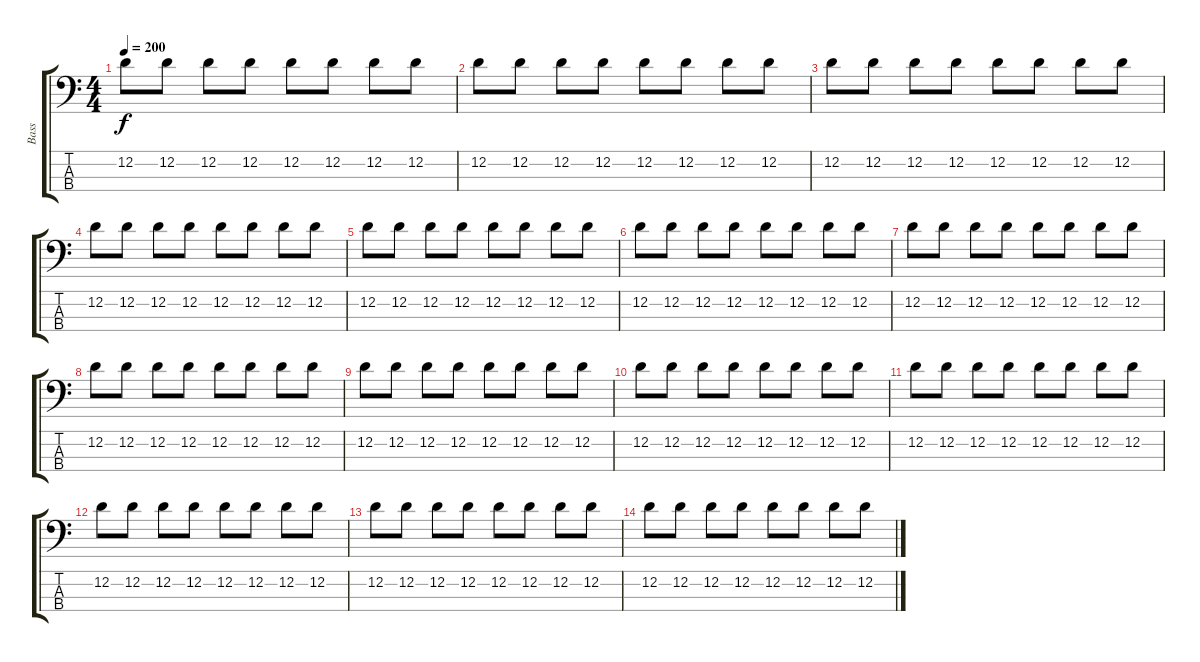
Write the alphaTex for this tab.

\track ("Bass" "Bass") {instrument electricbasspick}
\staff {score tabs}
\tuning (G2 D2 A1 D1) {hide}
\ts (4 4)
\tempo 200
\clef f4
\ks c
12.2.8{dy f} 12.2.8 12.2.8 12.2.8 12.2.8 12.2.8 12.2.8 12.2.8 |
12.2.8 12.2.8 12.2.8 12.2.8 12.2.8 12.2.8 12.2.8 12.2.8 |
12.2.8 12.2.8 12.2.8 12.2.8 12.2.8 12.2.8 12.2.8 12.2.8 |
12.2.8 12.2.8 12.2.8 12.2.8 12.2.8 12.2.8 12.2.8 12.2.8 |
12.2.8 12.2.8 12.2.8 12.2.8 12.2.8 12.2.8 12.2.8 12.2.8 |
12.2.8 12.2.8 12.2.8 12.2.8 12.2.8 12.2.8 12.2.8 12.2.8 |
12.2.8 12.2.8 12.2.8 12.2.8 12.2.8 12.2.8 12.2.8 12.2.8 |
12.2.8 12.2.8 12.2.8 12.2.8 12.2.8 12.2.8 12.2.8 12.2.8 |
12.2.8 12.2.8 12.2.8 12.2.8 12.2.8 12.2.8 12.2.8 12.2.8 |
12.2.8 12.2.8 12.2.8 12.2.8 12.2.8 12.2.8 12.2.8 12.2.8 |
12.2.8 12.2.8 12.2.8 12.2.8 12.2.8 12.2.8 12.2.8 12.2.8 |
12.2.8 12.2.8 12.2.8 12.2.8 12.2.8 12.2.8 12.2.8 12.2.8 |
12.2.8 12.2.8 12.2.8 12.2.8 12.2.8 12.2.8 12.2.8 12.2.8 |
12.2.8 12.2.8 12.2.8 12.2.8 12.2.8 12.2.8 12.2.8 12.2.8
